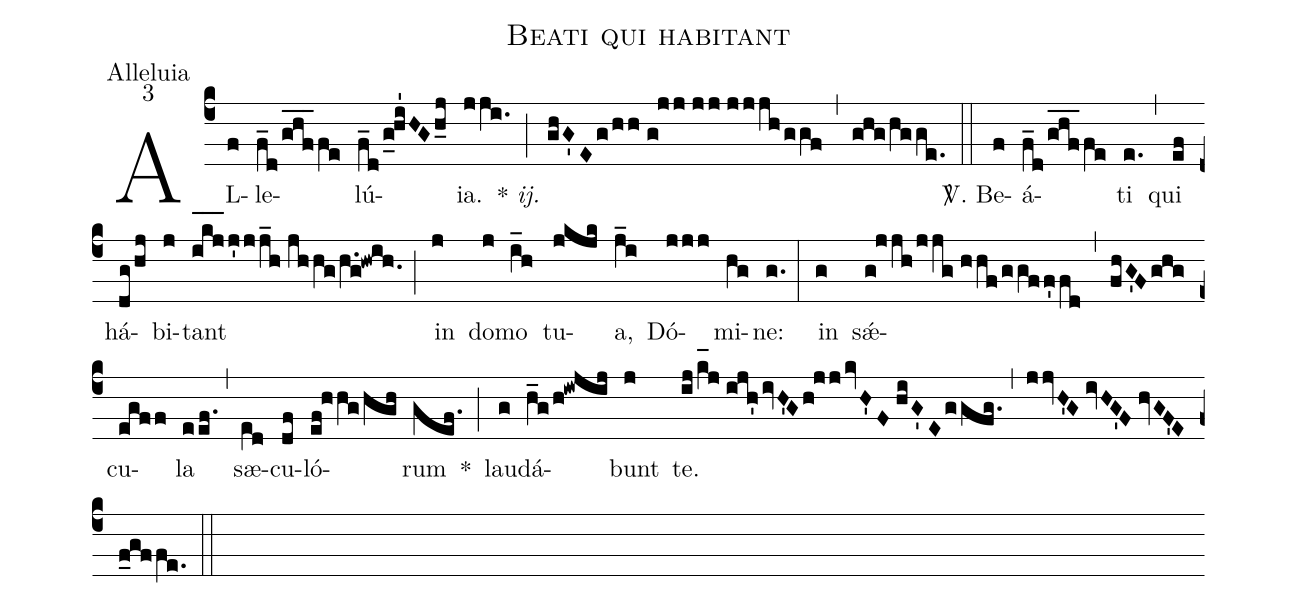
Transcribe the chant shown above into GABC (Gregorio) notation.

name: Beati qui habitant;
office-part: Alleluia;
mode: 3;
%%
(c4) AL(f)le(f_d/ghf___fe)lú(f_d/g_0!hi'HGh_j)ia.(jji.) {*}~<i>ij.</i>(;) (ghG'Eg/hh//g!jj//jj//jjjhggf) (,) (ghg/hgge.) (::)
<sp>V/</sp>. Be(f)á(f_d/ghf___fe)ti(e.) (,) qui(ef) há(dg/hj)bi(j)tant(i_[hl:1]k_[hl:1]j_[hl:1]j'jj_h//jhhg/h.g!hwih.) (;) in(j) do(j)mo(i_h) tu(jkjk)a,(j_i) Dó(jjj)mi(hg)ne:(g.) (:)
in(g) sǽ(g!jjh/jjg//hhf/ggff'fd)(,)(fhG'Fghg)cu(egff)la(eef.) (,) sæ(e[ll:1]d)cu(df)ló(ef!hhg/hgh)rum(gef.) *(;) lau(g)dá(h_g/h!iwjij)bunt(j) te.(ij/k_[hl:1]j//!ijh'ivH'Gh!jjkvH'F//hiG'Eggfg.) (,) (jjvH'G//ivHG'F//hvGF'Ef_gffe.) (::)
